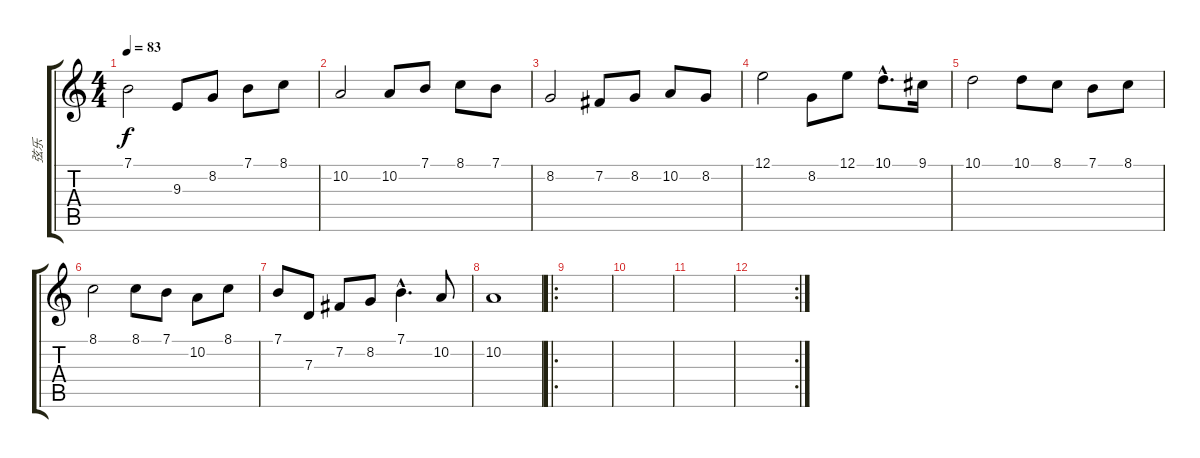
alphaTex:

\track ("弦乐" "弦乐") {instrument tremolostrings}
\staff {score tabs}
\tuning (E4 B3 G3 D3 A2 E2) {hide}
\ts (4 4)
\tempo 83
\clef g2
\ks c
7.1.2{dy f instrument tremolostrings} 9.3.8 8.2.8 7.1.8 8.1.8 |
10.2.2 10.2.8 7.1.8 8.1.8 7.1.8 |
8.2.2 7.2.8 8.2.8 10.2.8 8.2.8 |
12.1.2 8.2.8 12.1.8 10.1{hac}.8{d} 9.1.16 |
10.1.2 10.1.8 8.1.8 7.1.8 8.1.8 |
8.1.2 8.1.8 7.1.8 10.2.8 8.1.8 |
7.1.8 7.3.8 7.2.8 8.2.8 7.1{hac}.4{d} 10.2.8 |
10.2.1 |
\ro
|
|
|
\rc 2
